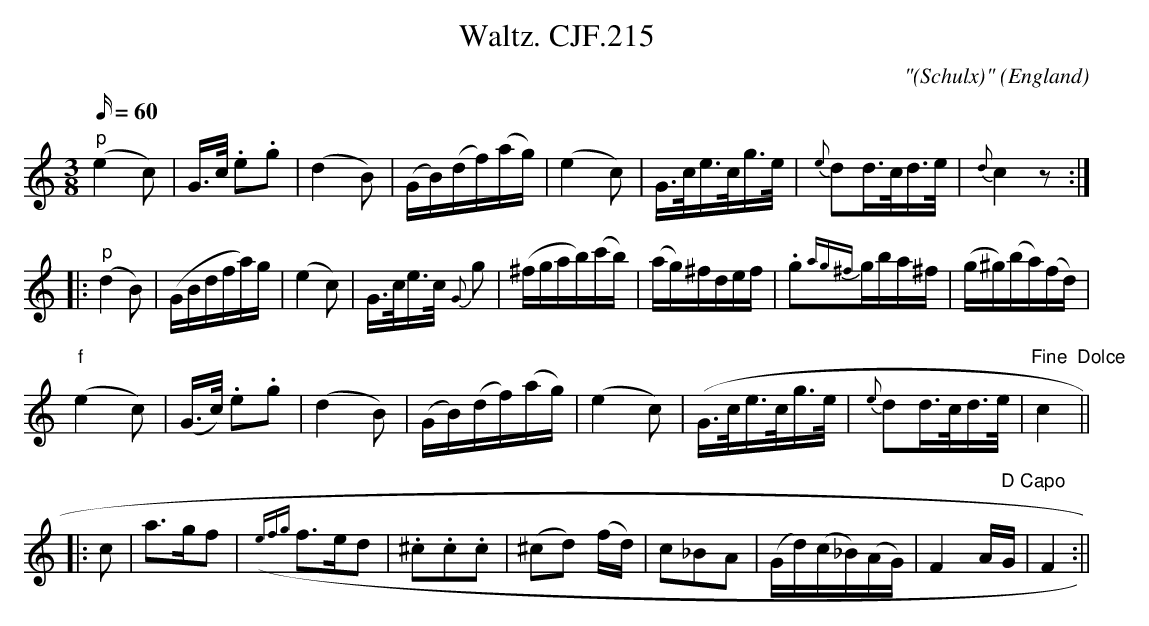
X:1
T:Waltz. CJF.215
M:3/8
L:1/16
Q:60
C: "(Schulx)"
O:England
K:C
"p"(e4c2)|G>c .e2.g2|(d4B2)|(GB)(df)(ag)|(e4c2)|G>ce>cg>e|\
{e}d2d>cd>e|{d}c4z2:||:!"p"(d4B2)|
(GBdfa)g|(e4c2)|G>ce>c  {G}g2|(^fgab)(c'b)|(ag)^fdef|\
.g2{ag^f}gba^f|(g^g)(ba)(fd)|!
"f"(e4c2)|(G>c) .e2.g2|(d4B2)|(GB)(df)(ag)|(e4c2)|(G>ce>cg>e|\
{e}d2d>cd>e|"Fine  Dolce"c4||:!c2|
a3gf2|({efg}f3ed2|.^c2.c2.c2|(^c2d2) (fd)|c2_B2A2|\
(Gd)(c_B)(AG)|F4A" D Capo"G|F4:||
